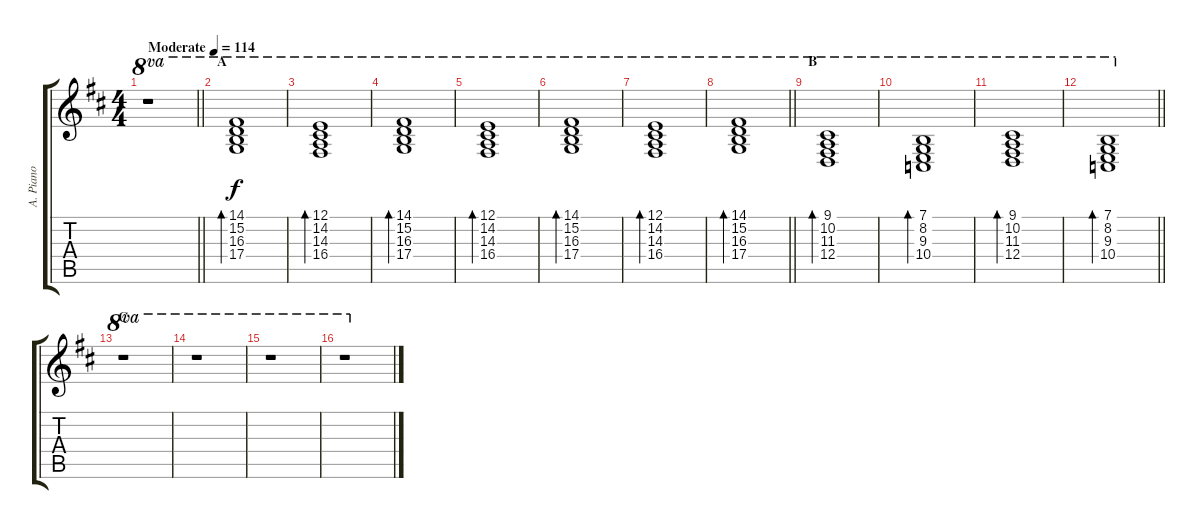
\track ("A. Piano" "A. Piano") {instrument acousticgrandpiano}
\staff {score tabs}
\tuning (E4 B3 G3 D3 A2 E2) {hide}
\ts (4 4)
\tempo (114 "Moderate")
\clef g2
\barLineRight lightlight
\ks d
r.1{ot 8va dy f instrument acousticgrandpiano} |
\section ("" "A")
(14.1 15.2 16.3 17.4).1{bd 240 ot 8va} |
(12.1 14.2 14.3 16.4).1{bd 240 ot 8va} |
(14.1 15.2 16.3 17.4).1{bd 240 ot 8va} |
(12.1 14.2 14.3 16.4).1{bd 240 ot 8va} |
(14.1 15.2 16.3 17.4).1{bd 240 ot 8va} |
(12.1 14.2 14.3 16.4).1{bd 240 ot 8va} |
\barLineRight lightlight
(14.1 15.2 16.3 17.4).1{bd 240 ot 8va} |
\section ("" "B")
(9.1 10.2 11.3 12.4).1{bd 240 ot 8va} |
(7.1 8.2 9.3 10.4).1{bd 240 ot 8va} |
(9.1 10.2 11.3 12.4).1{bd 240 ot 8va} |
\barLineRight lightlight
(7.1 8.2 9.3 10.4).1{bd 240 ot 8va} |
\section ("" "C")
r.1{ot 8va} |
r.1{ot 8va} |
r.1{ot 8va} |
r.1{ot 8va}
